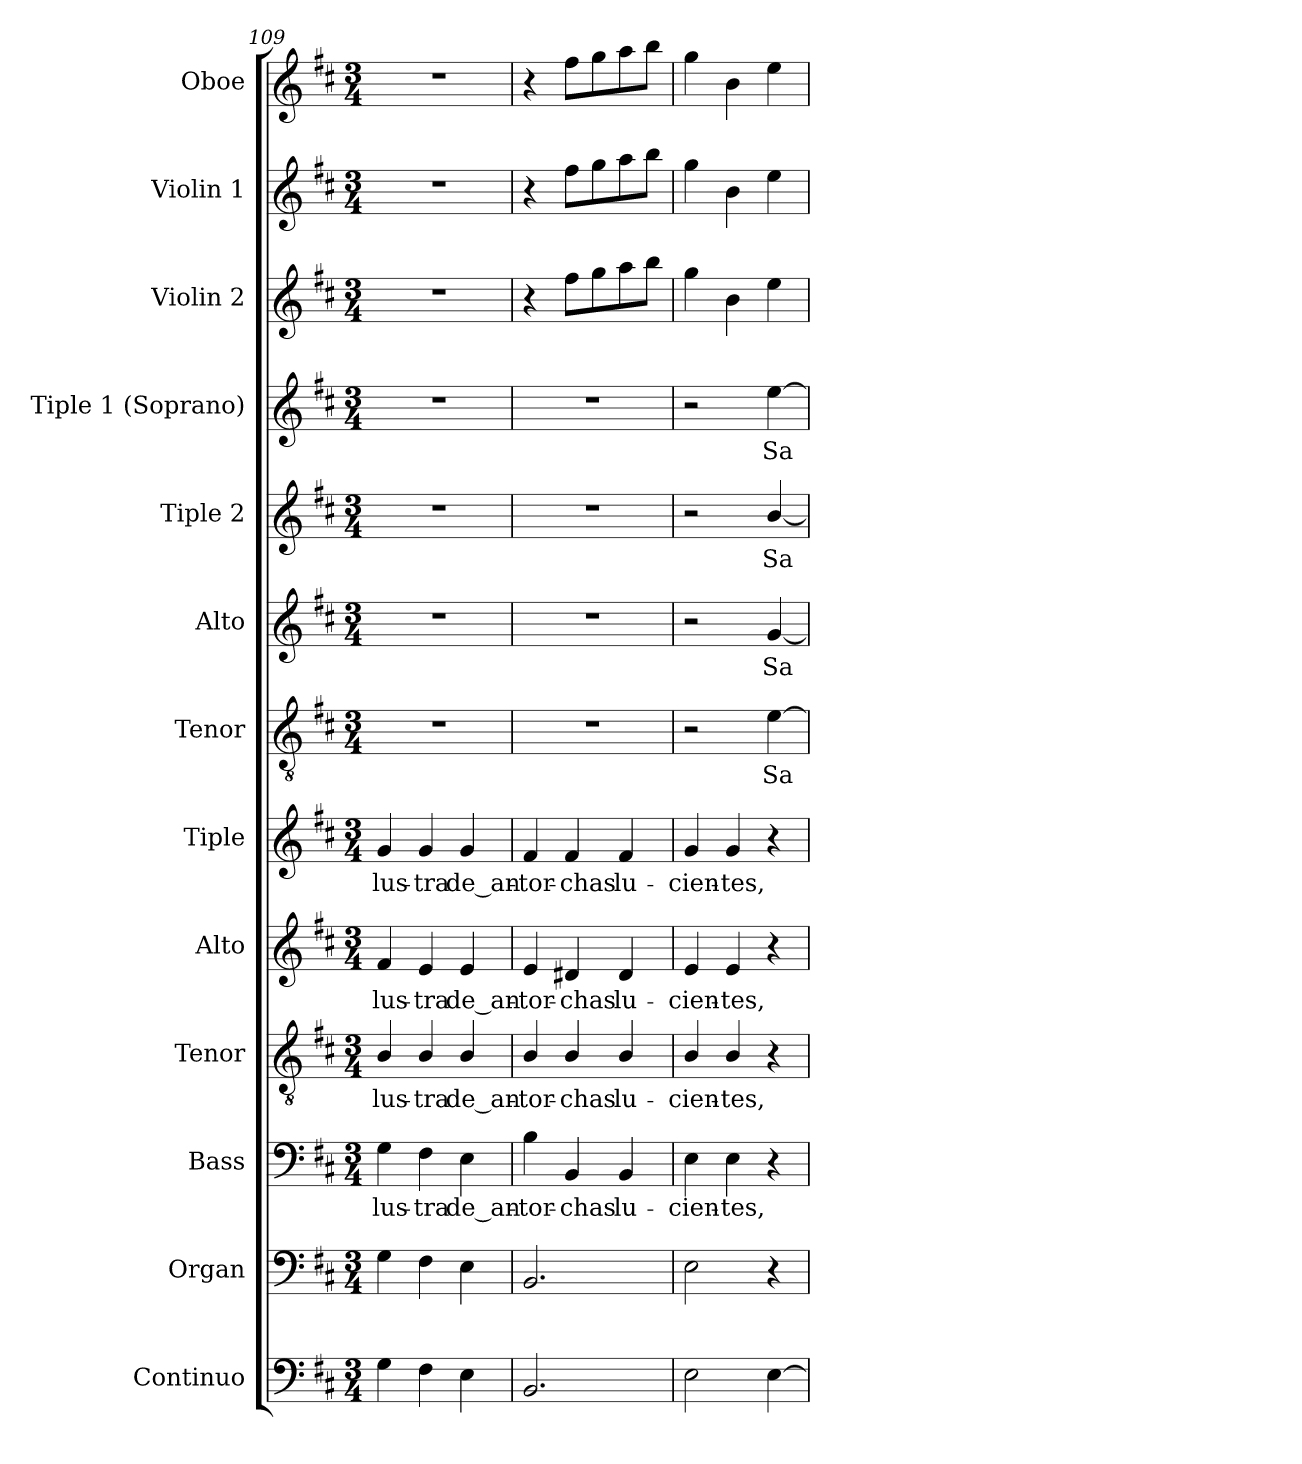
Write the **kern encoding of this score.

**kern	**kern	**kern	**text	**kern	**text	**kern	**text	**kern	**text	**kern	**text	**kern	**text	**kern	**text	**kern	**text	**kern	**kern	**kern
*part13	*part12	*part11	*part11	*part10	*part10	*part9	*part9	*part8	*part8	*part7	*part7	*part6	*part6	*part5	*part5	*part4	*part4	*part3	*part2	*part1
*staff13	*staff12	*staff11	*staff11	*staff10	*staff10	*staff9	*staff9	*staff8	*staff8	*staff7	*staff7	*staff6	*staff6	*staff5	*staff5	*staff4	*staff4	*staff3	*staff2	*staff1
*I"Continuo	*I"Organ	*I"Bass	*	*I"Tenor	*	*I"Alto	*	*I"Tiple	*	*I"Tenor	*	*I"Alto	*	*I"Tiple 2	*	*I"Tiple 1 (Soprano)	*	*I"Violin 2	*I"Violin 1	*I"Oboe
*I'Cont.	*I'Org.	*I'B.	*	*I'T.	*	*I'A.	*	*	*	*I'T.	*	*I'A.	*	*	*	*I'S1.	*	*I'Vln. 2	*I'Vln. 1	*I'Ob.
*clefF4	*clefF4	*clefF4	*	*clefGv2	*	*clefG2	*	*clefG2	*	*clefGv2	*	*clefG2	*	*clefG2	*	*clefG2	*	*clefG2	*clefG2	*clefG2
*	*	*	*	*ITrd7c12	*	*	*	*	*	*ITrd7c12	*	*	*	*	*	*	*	*	*	*
*k[f#c#]	*k[f#c#]	*k[f#c#]	*	*k[f#c#]	*	*k[f#c#]	*	*k[f#c#]	*	*k[f#c#]	*	*k[f#c#]	*	*k[f#c#]	*	*k[f#c#]	*	*k[f#c#]	*k[f#c#]	*k[f#c#]
*D:	*D:	*D:	*	*D:	*	*D:	*	*D:	*	*D:	*	*D:	*	*D:	*	*D:	*	*D:	*D:	*D:
*M3/4	*M3/4	*M3/4	*	*M3/4	*	*M3/4	*	*M3/4	*	*M3/4	*	*M3/4	*	*M3/4	*	*M3/4	*	*M3/4	*M3/4	*M3/4
=109	=109	=109	=109	=109	=109	=109	=109	=109	=109	=109	=109	=109	=109	=109	=109	=109	=109	=109	=109	=109
!	!	!	!LO:LY:b:color=#000000	!	!	!	!	!	!	!	!	!	!	!	!	!	!	!	!	!
!	!	!	!	!	!LO:LY:b:color=#000000	!	!	!	!	!	!	!	!	!	!	!	!	!	!	!
!	!	!	!	!	!	!	!LO:LY:b:color=#000000	!	!	!	!	!	!	!	!	!	!	!	!	!
!	!	!	!	!	!	!	!	!	!LO:LY:b:color=#000000	!LO:N:vis=1	!	!LO:N:vis=1	!	!LO:N:vis=1	!	!LO:N:vis=1	!	!LO:N:vis=1	!LO:N:vis=1	!LO:N:vis=1
4Gi\	4Gi\	4Gi\	-lus-	4BBi/	-lus-	4f#i/	-lus-	4gi/	-lus-	2.r	.	2.r	.	2.r	.	2.r	.	2.r	2.r	2.r
!	!	!	!LO:LY:b:color=#000000	!	!	!	!	!	!	!	!	!	!	!	!	!	!	!	!	!
!	!	!	!	!	!LO:LY:b:color=#000000	!	!	!	!	!	!	!	!	!	!	!	!	!	!	!
!	!	!	!	!	!	!	!LO:LY:b:color=#000000	!	!	!	!	!	!	!	!	!	!	!	!	!
!	!	!	!	!	!	!	!	!	!LO:LY:b:color=#000000	!	!	!	!	!	!	!	!	!	!	!
4F#i\	4F#i\	4F#i\	-tra	4BBi/	-tra	4ei/	-tra	4gi/	-tra	.	.	.	.	.	.	.	.	.	.	.
!	!	!	!LO:LY:b:color=#000000	!	!	!	!	!	!	!	!	!	!	!	!	!	!	!	!	!
!	!	!	!	!	!LO:LY:b:color=#000000	!	!	!	!	!	!	!	!	!	!	!	!	!	!	!
!	!	!	!	!	!	!	!LO:LY:b:color=#000000	!	!	!	!	!	!	!	!	!	!	!	!	!
!	!	!	!	!	!	!	!	!	!LO:LY:b:color=#000000	!	!	!	!	!	!	!	!	!	!	!
4Ei\	4Ei\	4Ei\	de_an-	4BBi/	de_an-	4ei/	de_an-	4gi/	de_an-	.	.	.	.	.	.	.	.	.	.	.
=110	=110	=110	=110	=110	=110	=110	=110	=110	=110	=110	=110	=110	=110	=110	=110	=110	=110	=110	=110	=110
!	!	!	!LO:LY:b:color=#000000	!	!	!	!	!	!	!	!	!	!	!	!	!	!	!	!	!
!	!	!	!	!	!LO:LY:b:color=#000000	!	!	!	!	!	!	!	!	!	!	!	!	!	!	!
!	!	!	!	!	!	!	!LO:LY:b:color=#000000	!	!	!	!	!	!	!	!	!	!	!	!	!
!	!	!	!	!	!	!	!	!	!LO:LY:b:color=#000000	!LO:N:vis=1	!	!LO:N:vis=1	!	!LO:N:vis=1	!	!LO:N:vis=1	!	!	!	!
2.BBi/	2.BBi/	4Bi\	-tor-	4BBi/	-tor-	4ei/	-tor-	4f#i/	-tor-	2.r	.	2.r	.	2.r	.	2.r	.	4r	4r	4r
!	!	!	!LO:LY:b:color=#000000	!	!	!	!	!	!	!	!	!	!	!	!	!	!	!	!	!
!	!	!	!	!	!LO:LY:b:color=#000000	!	!	!	!	!	!	!	!	!	!	!	!	!	!	!
!	!	!	!	!	!	!	!LO:LY:b:color=#000000	!	!	!	!	!	!	!	!	!	!	!	!	!
!	!	!	!	!	!	!	!	!	!LO:LY:b:color=#000000	!	!	!	!	!	!	!	!	!	!	!
.	.	4BBi/	-chas	4BBi/	-chas	4d#Xi/	-chas	4f#i/	-chas	.	.	.	.	.	.	.	.	8ff#i\L	8ff#i\L	8ff#i\L
.	.	.	.	.	.	.	.	.	.	.	.	.	.	.	.	.	.	8ggi\	8ggi\	8ggi\
!	!	!	!LO:LY:b:color=#000000	!	!	!	!	!	!	!	!	!	!	!	!	!	!	!	!	!
!	!	!	!	!	!LO:LY:b:color=#000000	!	!	!	!	!	!	!	!	!	!	!	!	!	!	!
!	!	!	!	!	!	!	!LO:LY:b:color=#000000	!	!	!	!	!	!	!	!	!	!	!	!	!
!	!	!	!	!	!	!	!	!	!LO:LY:b:color=#000000	!	!	!	!	!	!	!	!	!	!	!
.	.	4BBi/	lu-	4BBi/	lu-	4d#i/	lu-	4f#i/	lu-	.	.	.	.	.	.	.	.	8aai\	8aai\	8aai\
.	.	.	.	.	.	.	.	.	.	.	.	.	.	.	.	.	.	8bbi\J	8bbi\J	8bbi\J
=111	=111	=111	=111	=111	=111	=111	=111	=111	=111	=111	=111	=111	=111	=111	=111	=111	=111	=111	=111	=111
!	!	!	!LO:LY:b:color=#000000	!	!	!	!	!	!	!	!	!	!	!	!	!	!	!	!	!
!	!	!	!	!	!LO:LY:b:color=#000000	!	!	!	!	!	!	!	!	!	!	!	!	!	!	!
!	!	!	!	!	!	!	!LO:LY:b:color=#000000	!	!	!	!	!	!	!	!	!	!	!	!	!
!	!	!	!	!	!	!	!	!	!LO:LY:b:color=#000000	!	!	!	!	!	!	!	!	!	!	!
2Ei\	2Ei\	4Ei\	-cien-	4BBi/	-cien-	4ei/	-cien-	4gi/	-cien-	2r	.	2r	.	2r	.	2r	.	4ggi\	4ggi\	4ggi\
!	!	!	!LO:LY:b:color=#000000	!	!	!	!	!	!	!	!	!	!	!	!	!	!	!	!	!
!	!	!	!	!	!LO:LY:b:color=#000000	!	!	!	!	!	!	!	!	!	!	!	!	!	!	!
!	!	!	!	!	!	!	!LO:LY:b:color=#000000	!	!	!	!	!	!	!	!	!	!	!	!	!
!	!	!	!	!	!	!	!	!	!LO:LY:b:color=#000000	!	!	!	!	!	!	!	!	!	!	!
.	.	4Ei\	-tes,	4BBi/	-tes,	4ei/	-tes,	4gi/	-tes,	.	.	.	.	.	.	.	.	4bi\	4bi\	4bi\
!	!	!	!	!	!	!	!	!	!	!	!LO:LY:b:color=#000000	!	!	!	!	!	!	!	!	!
!	!	!	!	!	!	!	!	!	!	!	!	!	!LO:LY:b:color=#000000	!	!	!	!	!	!	!
!	!	!	!	!	!	!	!	!	!	!	!	!	!	!	!LO:LY:b:color=#000000	!	!	!	!	!
!	!	!	!	!	!	!	!	!	!	!	!	!	!	!	!	!	!LO:LY:b:color=#000000	!	!	!
[4Ei\	4r	4r	.	4r	.	4r	.	4r	.	[4Ei\	Sa-	[4gi/	Sa-	[4bi/	Sa-	[4eei\	Sa-	4eei\	4eei\	4eei\
=	=	=	=	=	=	=	=	=	=	=	=	=	=	=	=	=	=	=	=	=
*-	*-	*-	*-	*-	*-	*-	*-	*-	*-	*-	*-	*-	*-	*-	*-	*-	*-	*-	*-	*-
